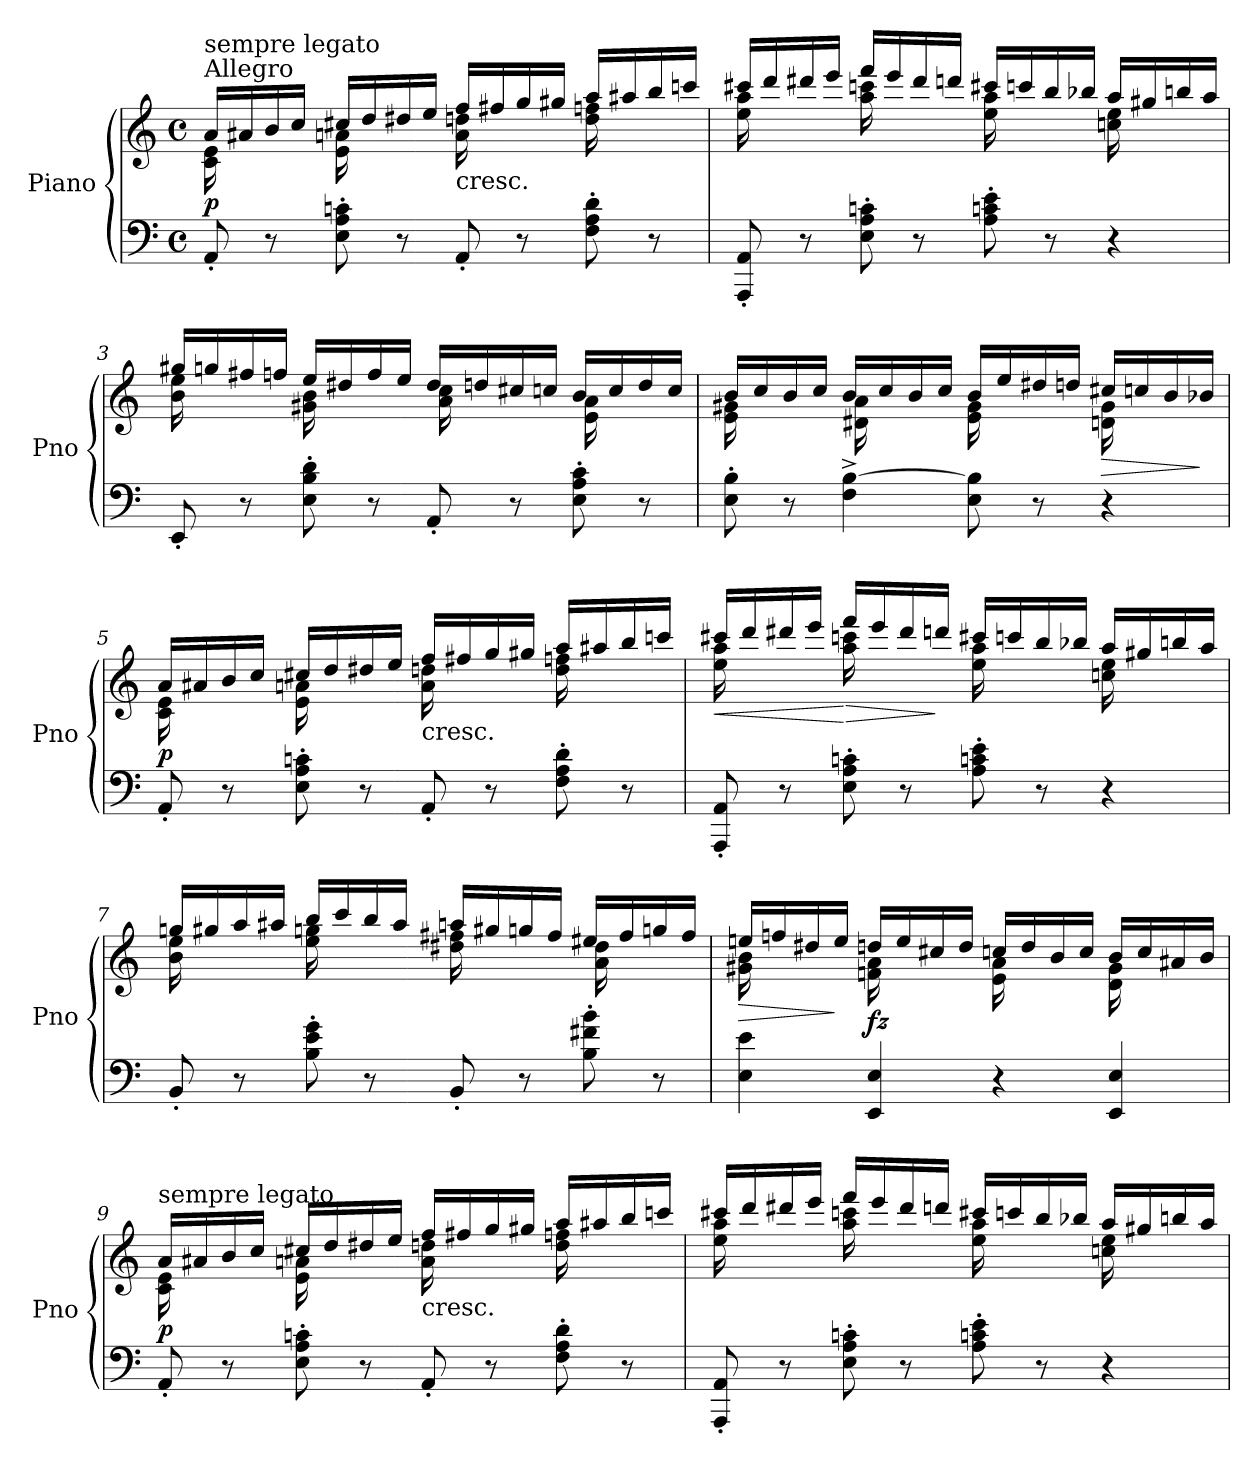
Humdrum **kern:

**kern	**kern	**dynam
*part1	*part1	*part1
*staff2	*staff1	*staff1/2
*I"Piano	*	*
*I'Pno	*	*
*clefF4	*clefG2	*
*k[]	*k[]	*
*C:	*C:	*
*M4/4	*M4/4	*
*met(c)	*met(c)	*
*MM144	*MM144	*
=1	=1	=1
*	*^	*
!	!LO:TX:a:t=Allegro	!	!
!	!LO:TX:a:t=sempre legato	!	!
!	!	!	!LO:DY:b
8AA'/	16a/LL	16c\ 16e\	p
.	16a#X/	8.ryy	.
8r	16b/	.	.
.	16cc/JJ	.	.
8E\' 8A\' 8cn\'	16cc#X/LL	16e\ 16an\	.
.	16dd/	8.ryy	.
8r	16dd#X/	.	.
.	16ee/JJ	.	.
!	!LO:TX:b:t=cresc.	!	!
8AA'/	16ff/LL	16a\ 16ddn\	.
.	16ff#X/	8.ryy	.
8r	16gg/	.	.
.	16gg#X/JJ	.	.
8F\' 8A\' 8d\'	16aa/LL	16dd\ 16ffn\	.
.	16aa#X/	8.ryy	.
8r	16bb/	.	.
.	16cccn/JJ	.	.
=2	=2	=2	=2
8AAA/' 8AA/'	16ccc#X/LL	16ee\ 16aa\	.
.	16ddd/	8.ryy	.
8r	16ddd#X/	.	.
.	16eee/JJ	.	.
8E\' 8A\' 8cn\'	16fff/LL	16aa\ 16cccn\	.
.	16eee/	8.ryy	.
8r	16ddd#/	.	.
.	16dddn/JJ	.	.
8A\' 8cn\' 8e\'	16ccc#X/LL	16ee\ 16aa\	.
.	16cccn/	8.ryy	.
8r	16bb/	.	.
.	16bb-X/JJ	.	.
4r	16aa/LL	16ccn\ 16ee\	.
.	16gg#X/	8.ryy	.
.	16bbn/	.	.
.	16aa/JJ	.	.
!!LO:LB:g=z	!!
=3	=3	=3	=3
8EE'/	16gg#X/LL	16b\ 16ee\	.
.	16ggn/	8.ryy	.
8r	16ff#X/	.	.
.	16ffn/JJ	.	.
8E\' 8B\' 8d\'	16ee/LL	16g#X\ 16b\	.
.	16dd#X/	8.ryy	.
8r	16ff/	.	.
.	16ee/JJ	.	.
8AA'/	16dd#/LL	16a\ 16cc\	.
.	16ddn/	8.ryy	.
8r	16cc#X/	.	.
.	16ccn/JJ	.	.
8E\' 8A\' 8c\'	16b/LL	16e\ 16a\	.
.	16cc/	8.ryy	.
8r	16dd/	.	.
.	16cc/JJ	.	.
=4	=4	=4	=4
8E\' 8B\'	16b/LL	16e\ 16g#X\	.
.	16cc/	8.ryy	.
8r	16b/	.	.
.	16cc/JJ	.	.
4F\^ [4B\^	16b/LL	16d#X\ 16a\	.
.	16cc/	8.ryy	.
.	16b/	.	.
.	16cc/JJ	.	.
8E\ 8B\]	16b/LL	16e\ 16g#\	.
.	16ee/	8.ryy	.
8r	16dd#X/	.	.
.	16ddn/JJ	.	.
!	!	!	!LO:HP:b
4r	16cc#X/LL	16dn\ 16g#\	>
.	16ccn/	8.ryy	.
.	16b/	.	.
.	16b-X/JJ	.	]
!!LO:LB:g=z	!!
=5	=5	=5	=5
!	!	!	!LO:DY:b
8AA'/	16a/LL	16c\ 16e\	p
.	16a#X/	8.ryy	.
8r	16b/	.	.
.	16cc/JJ	.	.
8E\' 8A\' 8cn\'	16cc#X/LL	16e\ 16an\	.
.	16dd/	8.ryy	.
8r	16dd#X/	.	.
.	16ee/JJ	.	.
!	!LO:TX:b:t=cresc.	!	!
8AA'/	16ff/LL	16a\ 16ddn\	.
.	16ff#X/	8.ryy	.
8r	16gg/	.	.
.	16gg#X/JJ	.	.
8F\' 8A\' 8d\'	16aa/LL	16dd\ 16ffn\	.
.	16aa#X/	8.ryy	.
8r	16bb/	.	.
.	16cccn/JJ	.	.
=6	=6	=6	=6
!	!	!	!LO:HP:b
8AAA/' 8AA/'	16ccc#X/LL	16ee\ 16aa\	<
.	16ddd/	8.ryy	.
8r	16ddd#X/	.	.
.	16eee/JJ	.	.
!	!	!	!LO:HP:n=1:b
8E\' 8A\' 8cn\'	16fff/LL	16aa\ 16cccn\	[ >
.	16eee/	8.ryy	.
8r	16ddd#/	.	.
.	16dddn/JJ	.	]
8A\' 8cn\' 8e\'	16ccc#X/LL	16ee\ 16aa\	.
.	16ccc/	8.ryy	.
8r	16bb/	.	.
.	16bb-X/JJ	.	.
4r	16aa/LL	16ccn\ 16ee\	.
.	16gg#X/	8.ryy	.
.	16bbn/	.	.
.	16aa/JJ	.	.
!!LO:LB:g=z	!!
=7	=7	=7	=7
8BB'/	16ggn/LL	16b\ 16ee\	.
.	16gg#X/	8.ryy	.
8r	16aa/	.	.
.	16aa#X/JJ	.	.
8B\' 8e\' 8g\'	16bb/LL	16ee\ 16ggn\	.
.	16ccc/	8.ryy	.
8r	16bb/	.	.
.	16aa#/JJ	.	.
8BB'/	16aan/LL	16dd#X\ 16ff#X\	.
.	16gg#X/	8.ryy	.
8r	16gg/	.	.
.	16ff#/JJ	.	.
8B\' 8f#X\' 8b\'	16ee#X/LL	16a\ 16dd#\	.
.	16ff#/	8.ryy	.
8r	16ggn/	.	.
.	16ff#/JJ	.	.
=8	=8	=8	=8
!	!	!	!LO:HP:b
4E\ 4e\	16een/LL	16g#X\ 16b\	>
.	16ffn/	8.ryy	.
.	16dd#X/	.	.
.	16ee/JJ	.	]
!	!	!	!LO:DY:b
4EE/ 4E/	16ddn/LL	16fn\ 16a\	fz
.	16ee/	8.ryy	.
.	16cc#X/	.	.
.	16dd/JJ	.	.
4r	16ccn/LL	16e\ 16a\	.
.	16dd/	8.ryy	.
.	16b/	.	.
.	16cc/JJ	.	.
4EE/ 4E/	16b/LL	16d\ 16g#\	.
.	16cc/	8.ryy	.
.	16a#X/	.	.
.	16b/JJ	.	.
!!LO:LB:g=z	!!
=9	=9	=9	=9
!	!LO:TX:a:t=sempre legato	!	!
!	!	!	!LO:DY:b
8AA'/	16a/LL	16c\ 16e\	p
.	16a#X/	8.ryy	.
8r	16b/	.	.
.	16cc/JJ	.	.
8E\' 8A\' 8cn\'	16cc#X/LL	16e\ 16an\	.
.	16dd/	8.ryy	.
8r	16dd#X/	.	.
.	16ee/JJ	.	.
!	!LO:TX:b:t=cresc.	!	!
8AA'/	16ff/LL	16a\ 16ddn\	.
.	16ff#X/	8.ryy	.
8r	16gg/	.	.
.	16gg#X/JJ	.	.
8F\' 8A\' 8d\'	16aa/LL	16dd\ 16ffn\	.
.	16aa#X/	8.ryy	.
8r	16bb/	.	.
.	16cccn/JJ	.	.
=10	=10	=10	=10
8AAA/' 8AA/'	16ccc#X/LL	16ee\ 16aa\	.
.	16ddd/	8.ryy	.
8r	16ddd#X/	.	.
.	16eee/JJ	.	.
8E\' 8A\' 8cn\'	16fff/LL	16aa\ 16cccn\	.
.	16eee/	8.ryy	.
8r	16ddd#/	.	.
.	16dddn/JJ	.	.
8A\' 8cn\' 8e\'	16ccc#X/LL	16ee\ 16aa\	.
.	16cccn/	8.ryy	.
8r	16bb/	.	.
.	16bb-X/JJ	.	.
4r	16aa/LL	16ccn\ 16ee\	.
.	16gg#X/	8.ryy	.
.	16bbn/	.	.
.	16aa/JJ	.	.
*	*v	*v	*
=	=	=
*-	*-	*-
